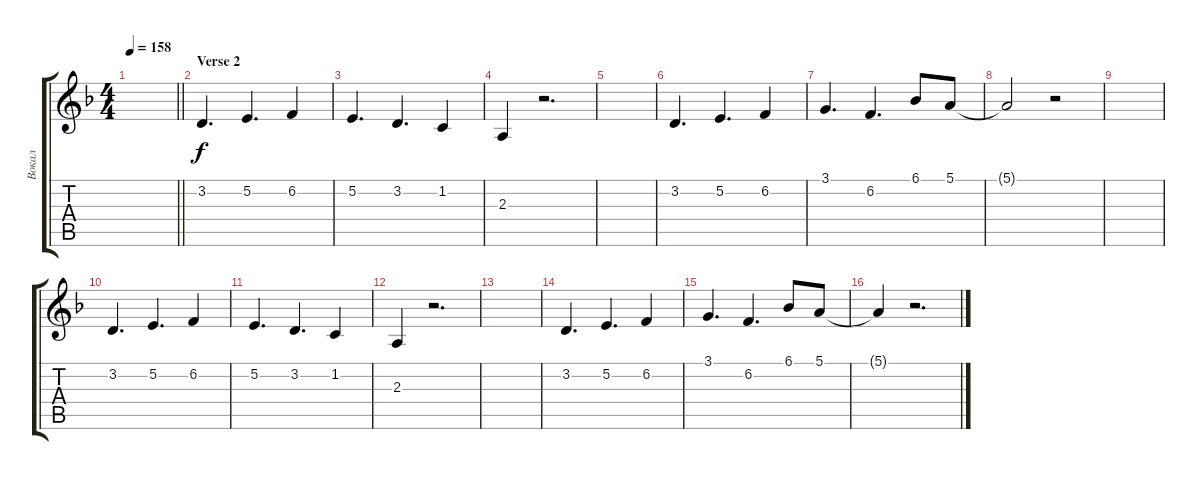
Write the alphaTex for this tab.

\track ("Вокал" "Вокал") {instrument trumpet}
\staff {score tabs}
\tuning (E4 B3 G3 D3 A2 E2) {hide}
\ts (4 4)
\tempo 158
\clef g2
\barLineRight lightlight
\ks dminor
|
\section ("" "Verse 2")
3.2.4{d} 5.2.4{d} 6.2.4 |
5.2.4{d} 3.2.4{d} 1.2.4 |
2.3.4 r.2{d} |
|
3.2.4{d} 5.2.4{d} 6.2.4 |
3.1.4{d} 6.2.4{d} 6.1.8 5.1.8 |
5.1{t}.2 r.2 |
|
3.2.4{d} 5.2.4{d} 6.2.4 |
5.2.4{d} 3.2.4{d} 1.2.4 |
2.3.4 r.2{d} |
|
3.2.4{d} 5.2.4{d} 6.2.4 |
3.1.4{d} 6.2.4{d} 6.1.8 5.1.8 |
5.1{t}.4 r.2{d}
